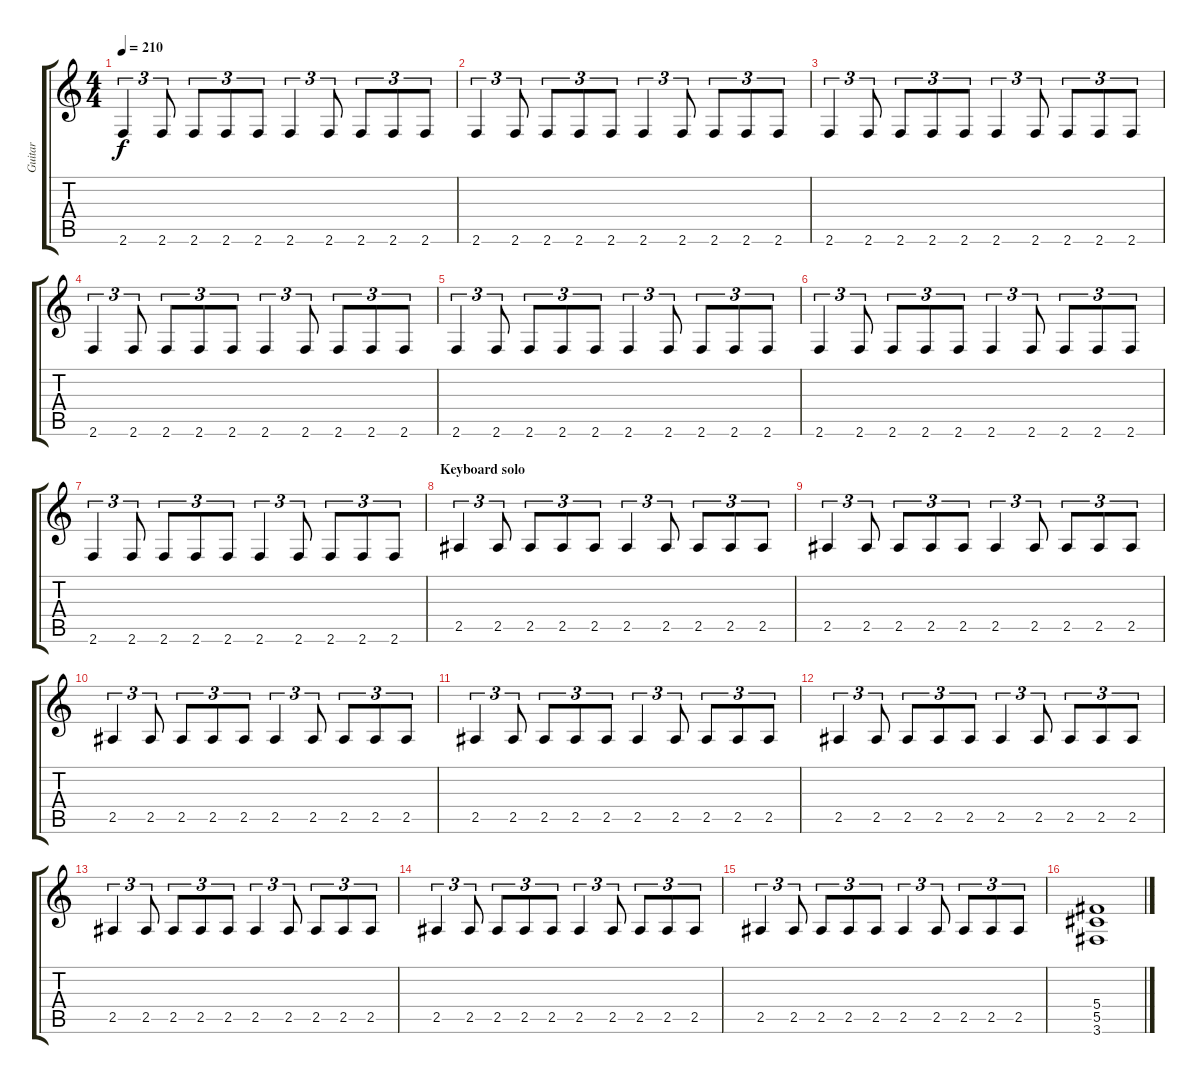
\track ("Guitar" "Guitar") {instrument distortionguitar}
\staff {score tabs}
\tuning (Eb4 Bb3 Gb3 Db3 Ab2 Eb2) {hide}
\ts (4 4)
\tempo 210
\clef g2
\ks c
2.6.4{tu (3 2) dy f} 2.6.8{tu (3 2)} 2.6.8{tu (3 2)} 2.6.8{tu (3 2)} 2.6.8{tu (3 2)} 2.6.4{tu (3 2)} 2.6.8{tu (3 2)} 2.6.8{tu (3 2)} 2.6.8{tu (3 2)} 2.6.8{tu (3 2)} |
2.6.4{tu (3 2)} 2.6.8{tu (3 2)} 2.6.8{tu (3 2)} 2.6.8{tu (3 2)} 2.6.8{tu (3 2)} 2.6.4{tu (3 2)} 2.6.8{tu (3 2)} 2.6.8{tu (3 2)} 2.6.8{tu (3 2)} 2.6.8{tu (3 2)} |
2.6.4{tu (3 2)} 2.6.8{tu (3 2)} 2.6.8{tu (3 2)} 2.6.8{tu (3 2)} 2.6.8{tu (3 2)} 2.6.4{tu (3 2)} 2.6.8{tu (3 2)} 2.6.8{tu (3 2)} 2.6.8{tu (3 2)} 2.6.8{tu (3 2)} |
2.6.4{tu (3 2)} 2.6.8{tu (3 2)} 2.6.8{tu (3 2)} 2.6.8{tu (3 2)} 2.6.8{tu (3 2)} 2.6.4{tu (3 2)} 2.6.8{tu (3 2)} 2.6.8{tu (3 2)} 2.6.8{tu (3 2)} 2.6.8{tu (3 2)} |
2.6.4{tu (3 2)} 2.6.8{tu (3 2)} 2.6.8{tu (3 2)} 2.6.8{tu (3 2)} 2.6.8{tu (3 2)} 2.6.4{tu (3 2)} 2.6.8{tu (3 2)} 2.6.8{tu (3 2)} 2.6.8{tu (3 2)} 2.6.8{tu (3 2)} |
2.6.4{tu (3 2)} 2.6.8{tu (3 2)} 2.6.8{tu (3 2)} 2.6.8{tu (3 2)} 2.6.8{tu (3 2)} 2.6.4{tu (3 2)} 2.6.8{tu (3 2)} 2.6.8{tu (3 2)} 2.6.8{tu (3 2)} 2.6.8{tu (3 2)} |
2.6.4{tu (3 2)} 2.6.8{tu (3 2)} 2.6.8{tu (3 2)} 2.6.8{tu (3 2)} 2.6.8{tu (3 2)} 2.6.4{tu (3 2)} 2.6.8{tu (3 2)} 2.6.8{tu (3 2)} 2.6.8{tu (3 2)} 2.6.8{tu (3 2)} |
\section ("" "Keyboard solo")
2.5.4{tu (3 2)} 2.5.8{tu (3 2)} 2.5.8{tu (3 2)} 2.5.8{tu (3 2)} 2.5.8{tu (3 2)} 2.5.4{tu (3 2)} 2.5.8{tu (3 2)} 2.5.8{tu (3 2)} 2.5.8{tu (3 2)} 2.5.8{tu (3 2)} |
2.5.4{tu (3 2)} 2.5.8{tu (3 2)} 2.5.8{tu (3 2)} 2.5.8{tu (3 2)} 2.5.8{tu (3 2)} 2.5.4{tu (3 2)} 2.5.8{tu (3 2)} 2.5.8{tu (3 2)} 2.5.8{tu (3 2)} 2.5.8{tu (3 2)} |
2.5.4{tu (3 2)} 2.5.8{tu (3 2)} 2.5.8{tu (3 2)} 2.5.8{tu (3 2)} 2.5.8{tu (3 2)} 2.5.4{tu (3 2)} 2.5.8{tu (3 2)} 2.5.8{tu (3 2)} 2.5.8{tu (3 2)} 2.5.8{tu (3 2)} |
2.5.4{tu (3 2)} 2.5.8{tu (3 2)} 2.5.8{tu (3 2)} 2.5.8{tu (3 2)} 2.5.8{tu (3 2)} 2.5.4{tu (3 2)} 2.5.8{tu (3 2)} 2.5.8{tu (3 2)} 2.5.8{tu (3 2)} 2.5.8{tu (3 2)} |
2.5.4{tu (3 2)} 2.5.8{tu (3 2)} 2.5.8{tu (3 2)} 2.5.8{tu (3 2)} 2.5.8{tu (3 2)} 2.5.4{tu (3 2)} 2.5.8{tu (3 2)} 2.5.8{tu (3 2)} 2.5.8{tu (3 2)} 2.5.8{tu (3 2)} |
2.5.4{tu (3 2)} 2.5.8{tu (3 2)} 2.5.8{tu (3 2)} 2.5.8{tu (3 2)} 2.5.8{tu (3 2)} 2.5.4{tu (3 2)} 2.5.8{tu (3 2)} 2.5.8{tu (3 2)} 2.5.8{tu (3 2)} 2.5.8{tu (3 2)} |
2.5.4{tu (3 2)} 2.5.8{tu (3 2)} 2.5.8{tu (3 2)} 2.5.8{tu (3 2)} 2.5.8{tu (3 2)} 2.5.4{tu (3 2)} 2.5.8{tu (3 2)} 2.5.8{tu (3 2)} 2.5.8{tu (3 2)} 2.5.8{tu (3 2)} |
2.5.4{tu (3 2)} 2.5.8{tu (3 2)} 2.5.8{tu (3 2)} 2.5.8{tu (3 2)} 2.5.8{tu (3 2)} 2.5.4{tu (3 2)} 2.5.8{tu (3 2)} 2.5.8{tu (3 2)} 2.5.8{tu (3 2)} 2.5.8{tu (3 2)} |
(5.4 5.5 3.6).1
